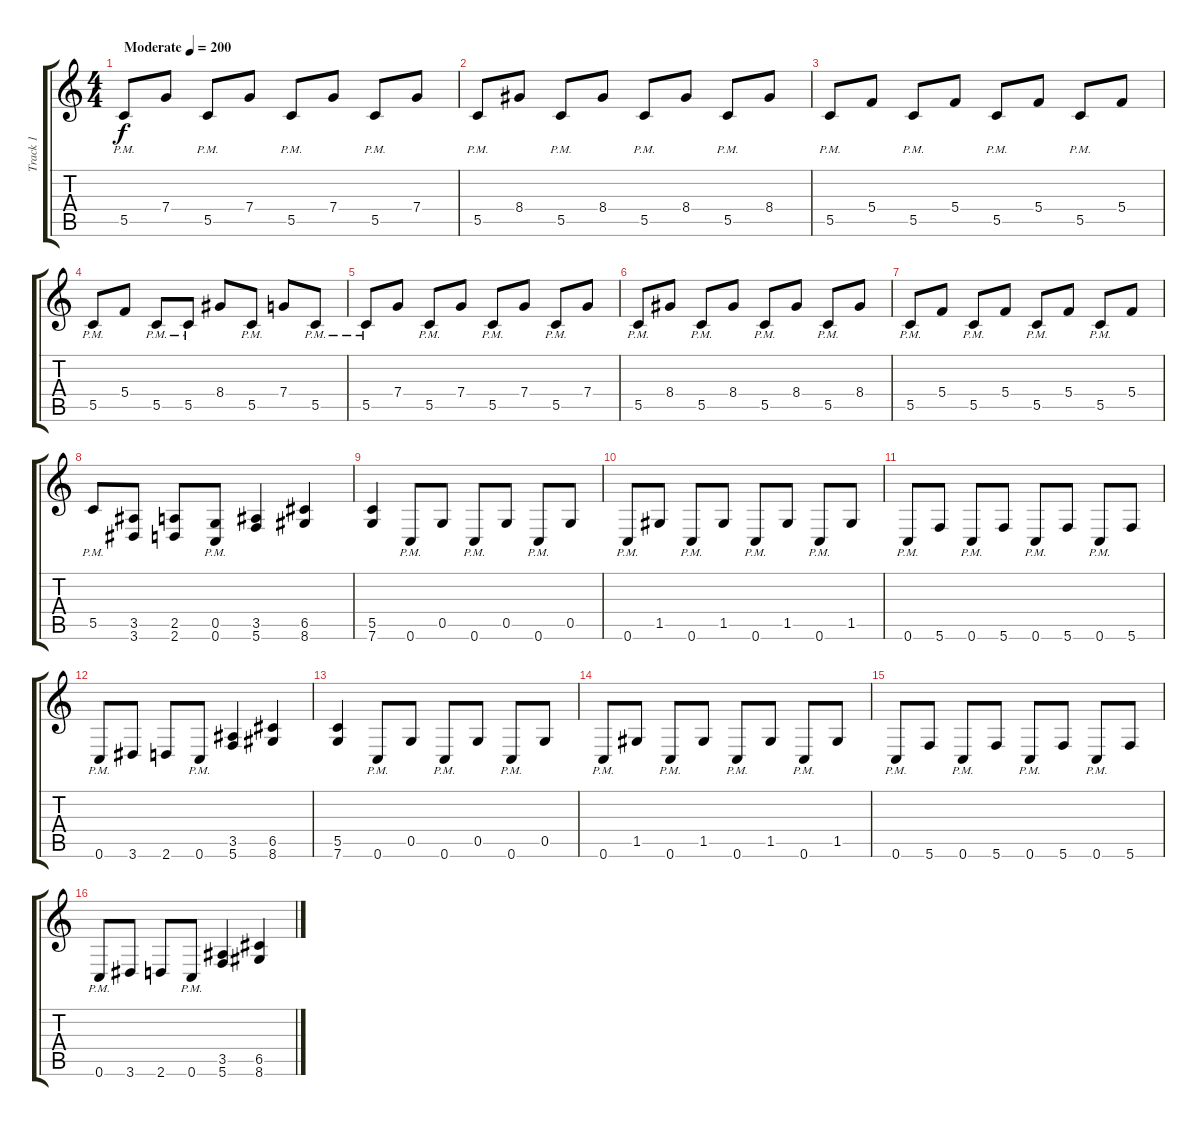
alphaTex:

\track ("Track 1" "Track 1") {instrument overdrivenguitar}
\staff {score tabs}
\tuning (C4 A3 F3 C3 G2 C2) {hide}
\ts (4 4)
\tempo (200 "Moderate")
\clef g2
\ks c
5.5{pm}.8{dy f instrument overdrivenguitar} 7.4.8 5.5{pm}.8 7.4.8 5.5{pm}.8 7.4.8 5.5{pm}.8 7.4.8 |
5.5{pm}.8 8.4.8 5.5{pm}.8 8.4.8 5.5{pm}.8 8.4.8 5.5{pm}.8 8.4.8 |
5.5{pm}.8 5.4.8 5.5{pm}.8 5.4.8 5.5{pm}.8 5.4.8 5.5{pm}.8 5.4.8 |
5.5{pm}.8 5.4.8 5.5{pm}.8 5.5{pm}.8 8.4.8 5.5{pm}.8 7.4.8 5.5{pm}.8 |
5.5{pm}.8 7.4.8 5.5{pm}.8 7.4.8 5.5{pm}.8 7.4.8 5.5{pm}.8 7.4.8 |
5.5{pm}.8 8.4.8 5.5{pm}.8 8.4.8 5.5{pm}.8 8.4.8 5.5{pm}.8 8.4.8 |
5.5{pm}.8 5.4.8 5.5{pm}.8 5.4.8 5.5{pm}.8 5.4.8 5.5{pm}.8 5.4.8 |
5.5{pm}.8 (3.5 3.6).8 (2.5 2.6).8 (0.5{pm} 0.6{pm}).8 (3.5 5.6).4 (6.5 8.6).4 |
(5.5 7.6).4 0.6{pm}.8 0.5.8 0.6{pm}.8 0.5.8 0.6{pm}.8 0.5.8 |
0.6{pm}.8 1.5.8 0.6{pm}.8 1.5.8 0.6{pm}.8 1.5.8 0.6{pm}.8 1.5.8 |
0.6{pm}.8 5.6.8 0.6{pm}.8 5.6.8 0.6{pm}.8 5.6.8 0.6{pm}.8 5.6.8 |
0.6{pm}.8 3.6.8 2.6.8 0.6{pm}.8 (3.5 5.6).4 (6.5 8.6).4 |
(5.5 7.6).4 0.6{pm}.8 0.5.8 0.6{pm}.8 0.5.8 0.6{pm}.8 0.5.8 |
0.6{pm}.8 1.5.8 0.6{pm}.8 1.5.8 0.6{pm}.8 1.5.8 0.6{pm}.8 1.5.8 |
0.6{pm}.8 5.6.8 0.6{pm}.8 5.6.8 0.6{pm}.8 5.6.8 0.6{pm}.8 5.6.8 |
0.6{pm}.8 3.6.8 2.6.8 0.6{pm}.8 (3.5 5.6).4 (6.5 8.6).4
